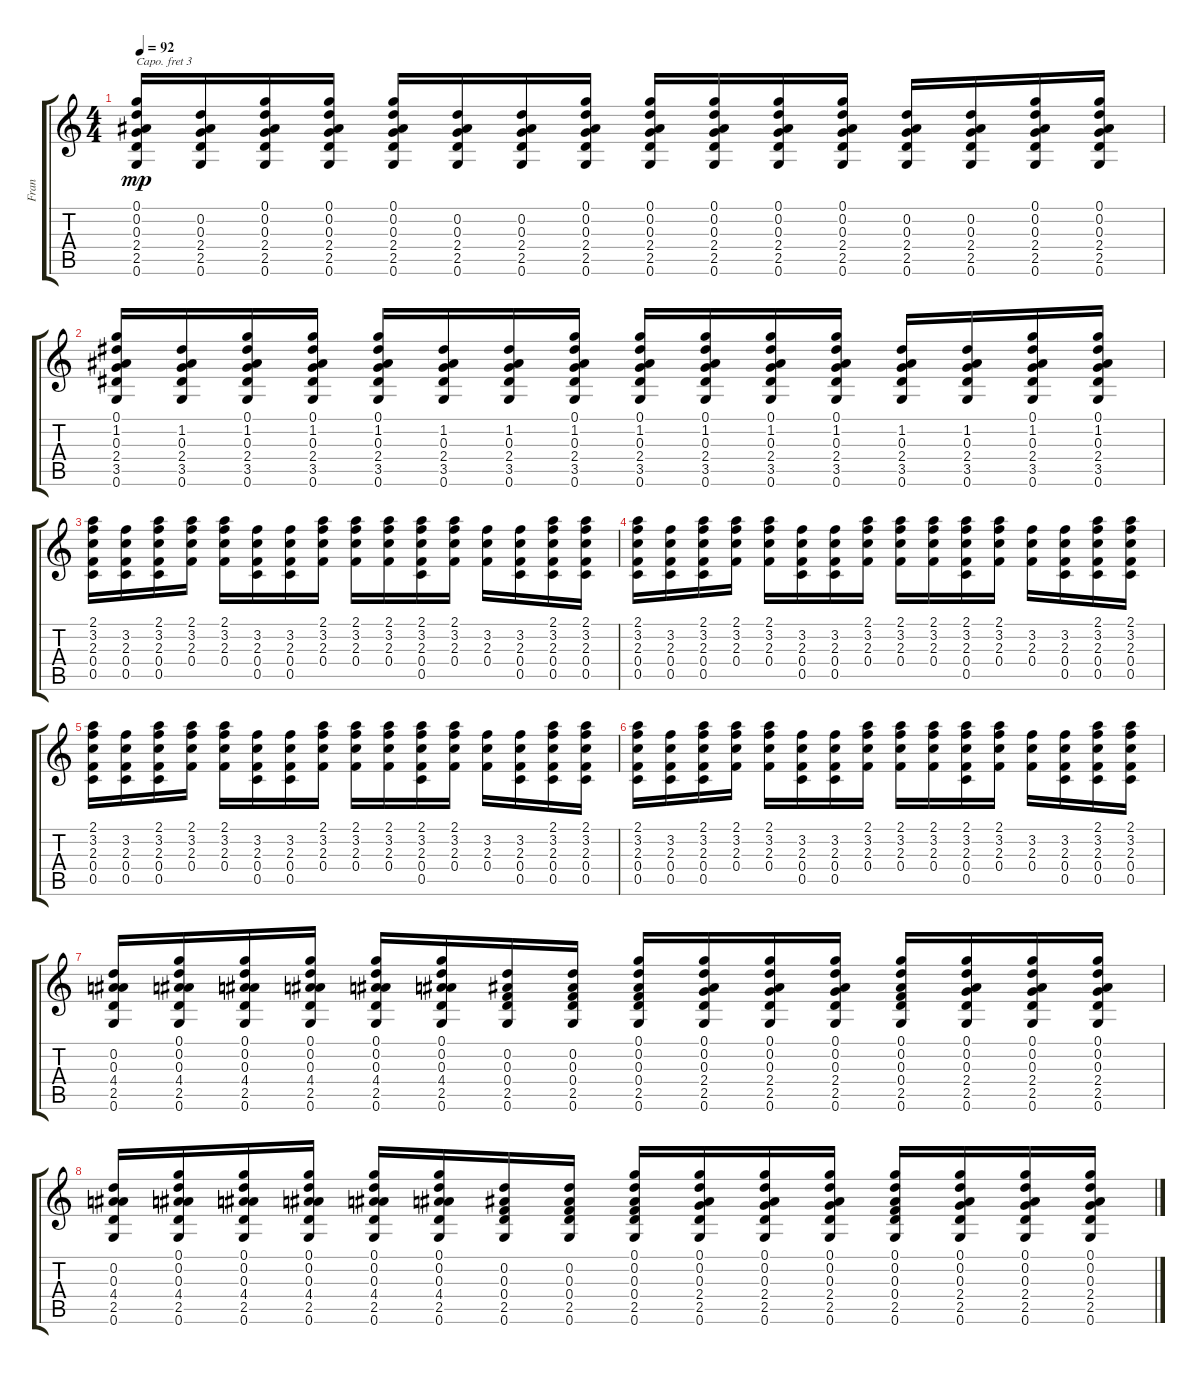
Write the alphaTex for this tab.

\track ("Fran" "Fran") {instrument acousticguitarsteel}
\staff {score tabs}
\capo 3
\tuning (E4 B3 G3 D3 A2 E2) {hide}
\ts (4 4)
\tempo 92
\clef g2
\ks c
(0.1 0.2 0.3 2.4 2.5 0.6).16{dy mp} (0.2 0.3 2.4 2.5 0.6).16 (0.1 0.2 0.3 2.4 2.5 0.6).16 (0.1 0.2 0.3 2.4 2.5 0.6).16 (0.1 0.2 0.3 2.4 2.5 0.6).16 (0.2 0.3 2.4 2.5 0.6).16 (0.2 0.3 2.4 2.5 0.6).16 (0.1 0.2 0.3 2.4 2.5 0.6).16 (0.1 0.2 0.3 2.4 2.5 0.6).16 (0.1 0.2 0.3 2.4 2.5 0.6).16 (0.1 0.2 0.3 2.4 2.5 0.6).16 (0.1 0.2 0.3 2.4 2.5 0.6).16 (0.2 0.3 2.4 2.5 0.6).16 (0.2 0.3 2.4 2.5 0.6).16 (0.1 0.2 0.3 2.4 2.5 0.6).16 (0.1 0.2 0.3 2.4 2.5 0.6).16 |
(0.1 1.2 0.3 2.4 3.5 0.6).16 (1.2 0.3 2.4 3.5 0.6).16 (0.1 1.2 0.3 2.4 3.5 0.6).16 (0.1 1.2 0.3 2.4 3.5 0.6).16 (0.1 1.2 0.3 2.4 3.5 0.6).16 (1.2 0.3 2.4 3.5 0.6).16 (1.2 0.3 2.4 3.5 0.6).16 (0.1 1.2 0.3 2.4 3.5 0.6).16 (0.1 1.2 0.3 2.4 3.5 0.6).16 (0.1 1.2 0.3 2.4 3.5 0.6).16 (0.1 1.2 0.3 2.4 3.5 0.6).16 (0.1 1.2 0.3 2.4 3.5 0.6).16 (1.2 0.3 2.4 3.5 0.6).16 (1.2 0.3 2.4 3.5 0.6).16 (0.1 1.2 0.3 2.4 3.5 0.6).16 (0.1 1.2 0.3 2.4 3.5 0.6).16 |
(2.1 3.2 2.3 0.4 0.5).16 (3.2 2.3 0.4 0.5).16 (2.1 3.2 2.3 0.4 0.5).16 (2.1 3.2 2.3 0.4).16 (2.1 3.2 2.3 0.4).16 (3.2 2.3 0.4 0.5).16 (3.2 2.3 0.4 0.5).16 (2.1 3.2 2.3 0.4).16 (2.1 3.2 2.3 0.4).16 (2.1 3.2 2.3 0.4).16 (2.1 3.2 2.3 0.4 0.5).16 (2.1 3.2 2.3 0.4).16 (3.2 2.3 0.4).16 (3.2 2.3 0.4 0.5).16 (2.1 3.2 2.3 0.4 0.5).16 (2.1 3.2 2.3 0.4 0.5).16 |
(2.1 3.2 2.3 0.4 0.5).16 (3.2 2.3 0.4 0.5).16 (2.1 3.2 2.3 0.4 0.5).16 (2.1 3.2 2.3 0.4).16 (2.1 3.2 2.3 0.4).16 (3.2 2.3 0.4 0.5).16 (3.2 2.3 0.4 0.5).16 (2.1 3.2 2.3 0.4).16 (2.1 3.2 2.3 0.4).16 (2.1 3.2 2.3 0.4).16 (2.1 3.2 2.3 0.4 0.5).16 (2.1 3.2 2.3 0.4).16 (3.2 2.3 0.4).16 (3.2 2.3 0.4 0.5).16 (2.1 3.2 2.3 0.4 0.5).16 (2.1 3.2 2.3 0.4 0.5).16 |
(2.1 3.2 2.3 0.4 0.5).16 (3.2 2.3 0.4 0.5).16 (2.1 3.2 2.3 0.4 0.5).16 (2.1 3.2 2.3 0.4).16 (2.1 3.2 2.3 0.4).16 (3.2 2.3 0.4 0.5).16 (3.2 2.3 0.4 0.5).16 (2.1 3.2 2.3 0.4).16 (2.1 3.2 2.3 0.4).16 (2.1 3.2 2.3 0.4).16 (2.1 3.2 2.3 0.4 0.5).16 (2.1 3.2 2.3 0.4).16 (3.2 2.3 0.4).16 (3.2 2.3 0.4 0.5).16 (2.1 3.2 2.3 0.4 0.5).16 (2.1 3.2 2.3 0.4 0.5).16 |
(2.1 3.2 2.3 0.4 0.5).16 (3.2 2.3 0.4 0.5).16 (2.1 3.2 2.3 0.4 0.5).16 (2.1 3.2 2.3 0.4).16 (2.1 3.2 2.3 0.4).16 (3.2 2.3 0.4 0.5).16 (3.2 2.3 0.4 0.5).16 (2.1 3.2 2.3 0.4).16 (2.1 3.2 2.3 0.4).16 (2.1 3.2 2.3 0.4).16 (2.1 3.2 2.3 0.4 0.5).16 (2.1 3.2 2.3 0.4).16 (3.2 2.3 0.4).16 (3.2 2.3 0.4 0.5).16 (2.1 3.2 2.3 0.4 0.5).16 (2.1 3.2 2.3 0.4 0.5).16 |
(0.2 0.3 4.4 2.5 0.6).16 (0.1 0.2 0.3 4.4 2.5 0.6).16 (0.1 0.2 0.3 4.4 2.5 0.6).16 (0.1 0.2 0.3 4.4 2.5 0.6).16 (0.1 0.2 0.3 4.4 2.5 0.6).16 (0.1 0.2 0.3 4.4 2.5 0.6).16 (0.2 0.3 0.4 2.5 0.6).16 (0.2 0.3 0.4 2.5 0.6).16 (0.1 0.2 0.3 0.4 2.5 0.6).16 (0.1 0.2 0.3 2.4 2.5 0.6).16 (0.1 0.2 0.3 2.4 2.5 0.6).16 (0.1 0.2 0.3 2.4 2.5 0.6).16 (0.1 0.2 0.3 0.4 2.5 0.6).16 (0.1 0.2 0.3 2.4 2.5 0.6).16 (0.1 0.2 0.3 2.4 2.5 0.6).16 (0.1 0.2 0.3 2.4 2.5 0.6).16 |
(0.2 0.3 4.4 2.5 0.6).16 (0.1 0.2 0.3 4.4 2.5 0.6).16 (0.1 0.2 0.3 4.4 2.5 0.6).16 (0.1 0.2 0.3 4.4 2.5 0.6).16 (0.1 0.2 0.3 4.4 2.5 0.6).16 (0.1 0.2 0.3 4.4 2.5 0.6).16 (0.2 0.3 0.4 2.5 0.6).16 (0.2 0.3 0.4 2.5 0.6).16 (0.1 0.2 0.3 0.4 2.5 0.6).16 (0.1 0.2 0.3 2.4 2.5 0.6).16 (0.1 0.2 0.3 2.4 2.5 0.6).16 (0.1 0.2 0.3 2.4 2.5 0.6).16 (0.1 0.2 0.3 0.4 2.5 0.6).16 (0.1 0.2 0.3 2.4 2.5 0.6).16 (0.1 0.2 0.3 2.4 2.5 0.6).16 (0.1 0.2 0.3 2.4 2.5 0.6).16
